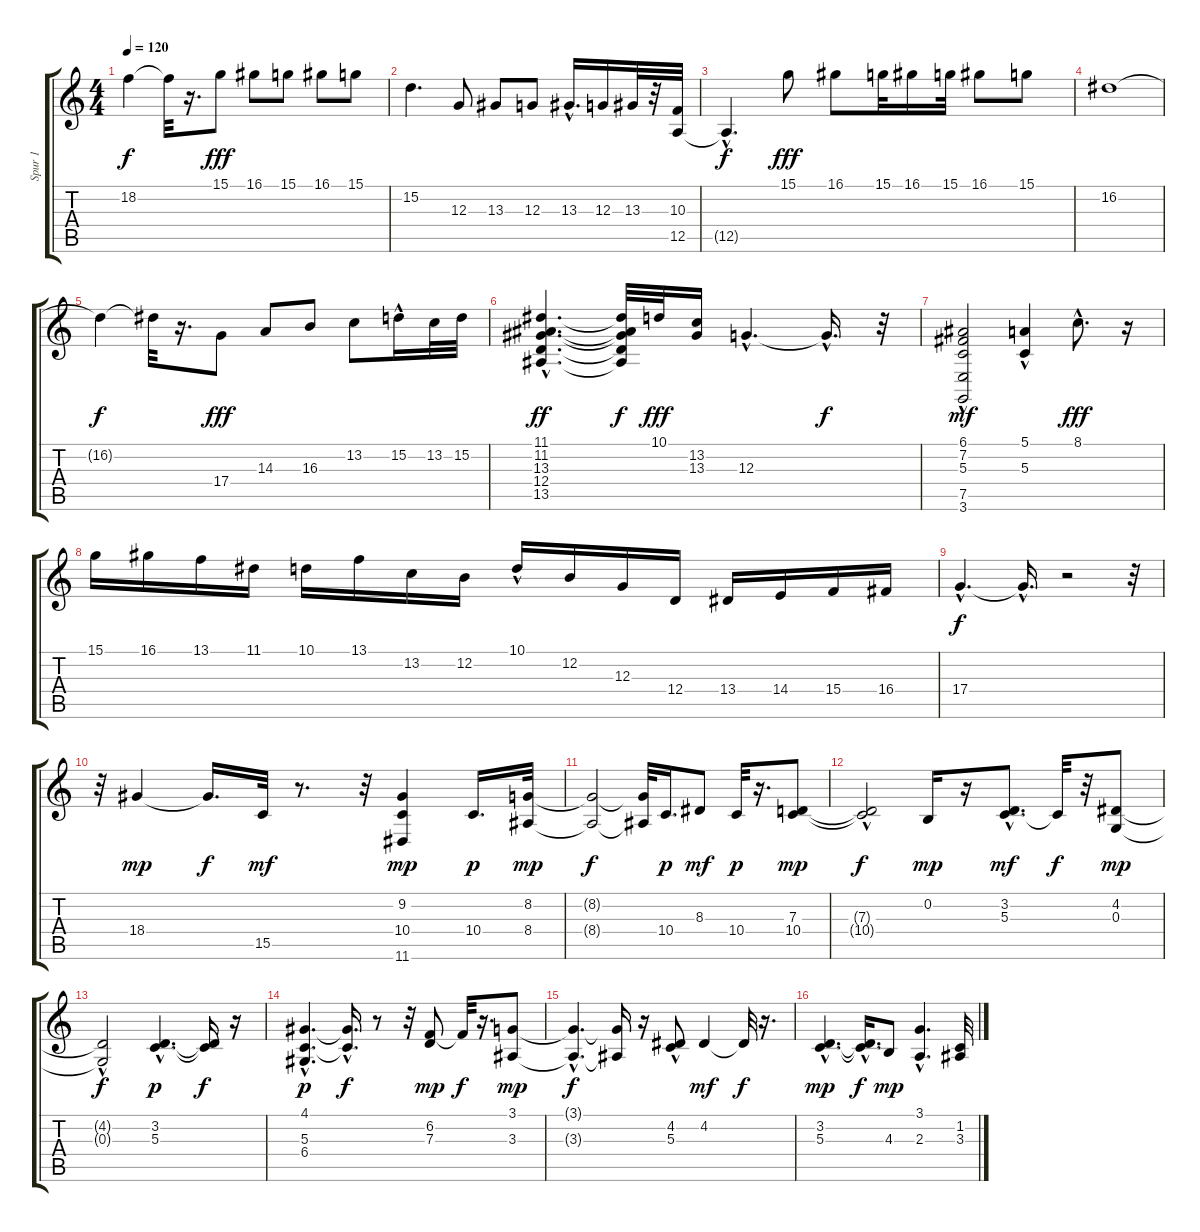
\track ("Spur 1" "Spur 1") {instrument accordion}
\staff {score tabs}
\tuning (E4 B3 G3 D3 A2 E2) {hide}
\ts (4 4)
\tempo 120
\clef g2
\ks c
18.2{t}.4{dy f} 18.2{t}.32 r.16{d} 15.1.8{dy fff} 16.1.8 15.1.8 16.1.8 15.1.8 |
15.2.4{d} 12.3.8 13.3.8 12.3.8 13.3{hac}.16{d} 12.3.16 13.3.32 r.32 (10.3 12.5).32 |
12.5{hac t}.4{d dy f} 15.1.8{dy fff} 16.1.8 15.1.32 16.1.16 15.1.32 16.1.8 15.1.8 |
16.2.1 |
16.2{t}.4{dy f} 16.2{t}.32 r.16{d} 17.4.8{dy fff} 14.3.8 16.3.8 13.2.8 15.2{hac}.16 13.2.32 15.2.32 |
(11.1{hac} 11.2{hac} 13.3{hac} 12.4{hac} 13.5{hac}).4{d dy ff} (11.1{t} 11.2{t} 13.3{t} 12.4{t} 13.5{t}).32{dy f} 10.1.32{dy fff} (13.2 13.3).16 12.3{hac}.4{d} 12.3{hac t}.16{d dy f} r.32 |
(6.1 7.2 5.3{hac} 7.5{hac} 3.6{hac}).2{dy mf} (5.1 5.3{hac}).4 8.1{hac}.8{d dy fff} r.16 |
15.1.16 16.1.16 13.1.16 11.1.16 10.1.16 13.1.16 13.2.16 12.2.16 10.1{hac}.16 12.2.16 12.3.16 12.4.16 13.4.16 14.4.16 15.4.16 16.4.16 |
17.4{hac}.4{d dy f} 17.4{hac t}.16{d} r.2 r.32 |
r.32 18.4.4{dy mp} 18.4{t}.16{d dy f} 15.5.32{dy mf} r.8{d} r.32 (9.2 10.4 11.6).4{dy mp} 10.4.16{d dy p} (8.2 8.4).32{dy mp} |
(8.2{t} 8.4{t}).2{dy f} (8.2{t} 8.4{t}).32 10.4.16{d dy p} 8.3.8{dy mf} 10.4.32{dy p} r.16{d} (7.3 10.4).8{dy mp} |
(7.3{hac t} 10.4{t}).2{dy f} 0.2.16{dy mp} r.16 (3.2{hac} 5.3{hac}).8{d dy mf} 5.3{t}.32{dy f} r.32 (4.2 0.3).8{dy mp} |
(4.2{hac t} 0.3{t}).2{dy f} (3.2{hac} 5.3{hac}).4{d dy p} (3.2{t} 5.3{t}).16{dy f} r.16 |
(4.1{hac} 5.3{hac} 6.4).4{d dy p} (4.1{t} 5.3{hac t}).16{d dy f} r.8 r.32 (6.2 7.3).8{dy mp} 6.2{t}.32{dy f} r.16{d} (3.1 3.3).8{dy mp} |
(3.1{hac t} 3.3{hac t}).4{d dy f} (3.1{t} 3.3{t}).16 r.16 (4.2 5.3{hac}).8 4.2.4{dy mf} 4.2{t}.32{dy f} r.16{d} |
(3.2{hac} 5.3{hac}).4{d dy mp} (3.2{t} 5.3{hac t}).16{d dy f} 4.3.8{dy mp} (3.1{hac} 2.3).4{d} (1.2 3.3).32
